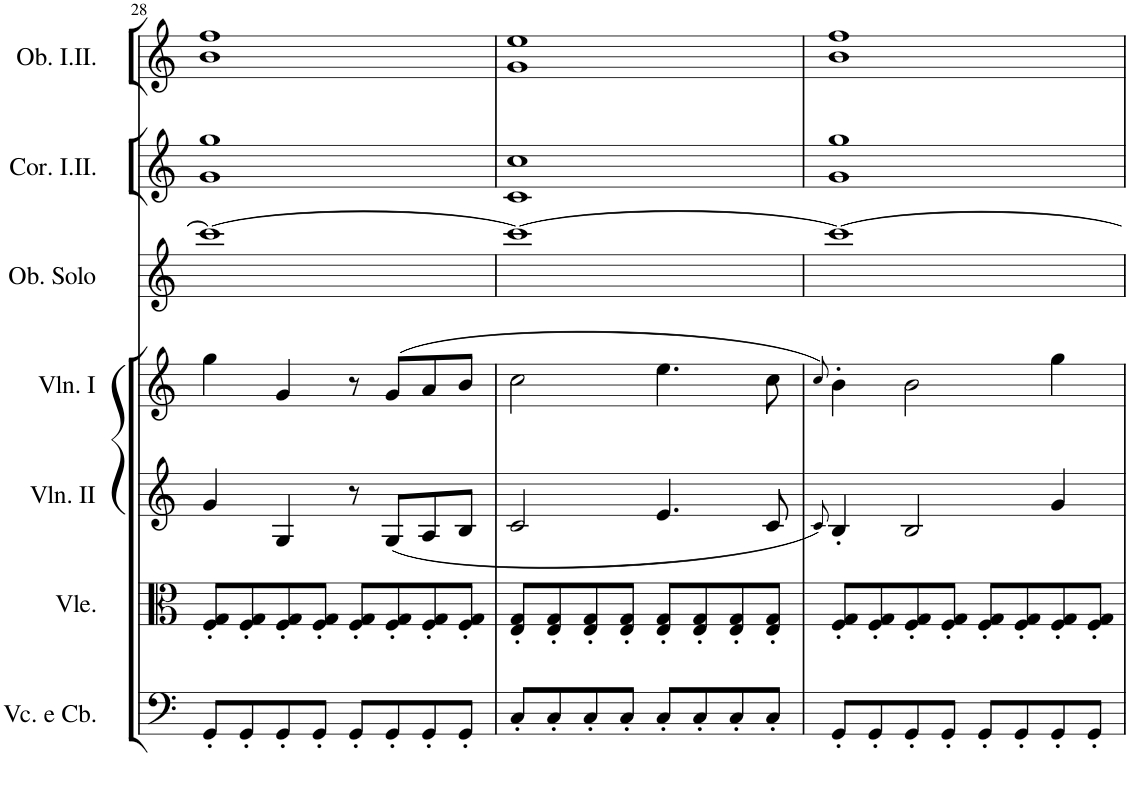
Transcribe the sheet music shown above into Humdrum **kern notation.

**kern	**kern	**kern	**kern	**kern	**kern	**kern
*part7	*part6	*part5	*part4	*part3	*part2	*part1
*staff7	*staff6	*staff5	*staff4	*staff3	*staff2	*staff1
*I"Violoncelli e Bassi *	*I"Viole	*I"Violini II	*I"Violini I	*I"Oboe Solo	*I"Corni in C I.II.	*I"Oboi I.II.
*	*I'Vle.	*I'Vln. II	*I'Vln. I	*I'Ob. Solo	*I'Cor. I.II.	*I'Ob. I.II.
!!LO:PB:g=z
*clefF4	*clefC3	*clefG2	*clefG2	*clefG2	*clefG2	*clefG2
*	*	*	*	*	*Trd7c12	*
*k[]	*k[]	*k[]	*k[]	*k[]	*k[]	*k[]
*M4/4	*M4/4	*M4/4	*M4/4	*M4/4	*M4/4	*M4/4
*met(c)	*met(c)	*met(c)	*met(c)	*met(c)	*met(c)	*met(c)
=28	=28	=28	=28	=28	=28	=28
*	*	*	*	*	*^	*^
8GG'/L	8F/' 8G/'L	4g/	4gg\	1ccc_	1gg	1g	1ff	1b
8GG'/	8F/' 8G/'	.	.	.	.	.	.	.
8GG'/	8F/' 8G/'	4G/	4g/	.	.	.	.	.
8GG'/J	8F/' 8G/'J	.	.	.	.	.	.	.
8GG'/L	8F/' 8G/'L	8r	8r	.	.	.	.	.
8GG'/	8F/' 8G/'	(8G/L	(8g/L	.	.	.	.	.
8GG'/	8F/' 8G/'	8A/	8a/	.	.	.	.	.
8GG'/J	8F/' 8G/'J	8B/J	8b/J	.	.	.	.	.
=29	=29	=29	=29	=29	=29	=29	=29	=29
8C'/L	8E/' 8G/'L	2c/	2cc\	1ccc_	1cc	1c	1ee	1g
8C'/	8E/' 8G/'	.	.	.	.	.	.	.
8C'/	8E/' 8G/'	.	.	.	.	.	.	.
8C'/J	8E/' 8G/'J	.	.	.	.	.	.	.
8C'/L	8E/' 8G/'L	4.e/	4.ee\	.	.	.	.	.
8C'/	8E/' 8G/'	.	.	.	.	.	.	.
8C'/	8E/' 8G/'	.	.	.	.	.	.	.
8C'/J	8E/' 8G/'J	8c/	8cc\	.	.	.	.	.
=30	=30	=30	=30	=30	=30	=30	=30	=30
.	.	8qc/)	8qcc/)	.	.	.	.	.
8GG'/L	8F/' 8G/'L	4B'/	4b'\	1ccc_	1gg	1g	1ff	1b
8GG'/	8F/' 8G/'	.	.	.	.	.	.	.
8GG'/	8F/' 8G/'	2B/	2b\	.	.	.	.	.
8GG'/J	8F/' 8G/'J	.	.	.	.	.	.	.
8GG'/L	8F/' 8G/'L	.	.	.	.	.	.	.
8GG'/	8F/' 8G/'	.	.	.	.	.	.	.
8GG'/	8F/' 8G/'	4g/	4gg\	.	.	.	.	.
8GG'/J	8F/' 8G/'J	.	.	.	.	.	.	.
*	*	*	*	*	*v	*v	*	*
*	*	*	*	*	*	*v	*v
=	=	=	=	=	=	=
*-	*-	*-	*-	*-	*-	*-
